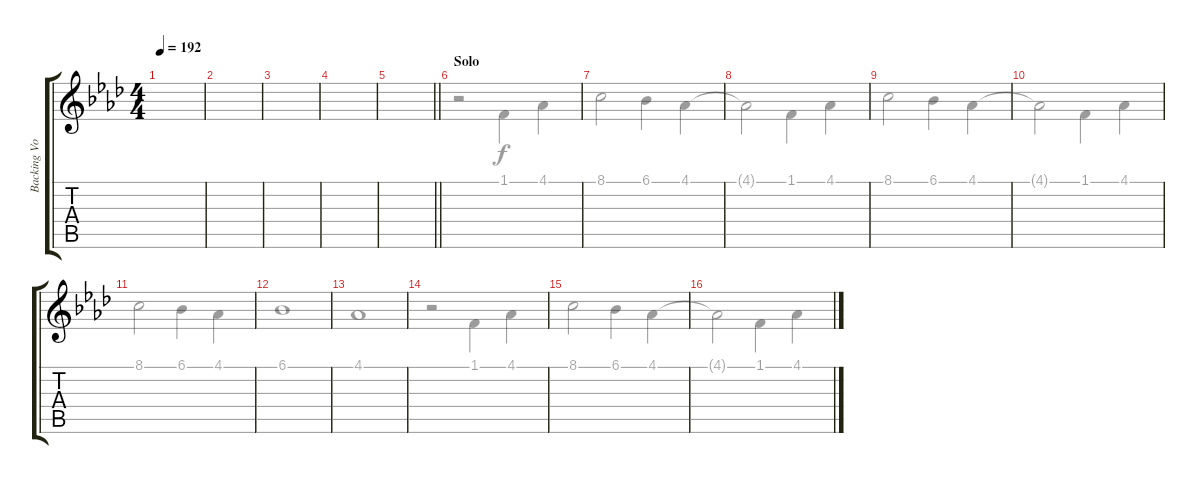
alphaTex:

\track ("Backing Vocals" "Backing Vo") {instrument lead2sawtooth}
\staff {score tabs}
\tuning (E4 B3 G3 D3 A2 E2) {hide}
\voice
\ts (4 4)
\tempo 192
\clef g2
\ks ab
|
|
|
|
\barLineRight lightlight
|
\section ("" "Solo")
|
|
|
|
|
|
|
|
|
|
\voice
\clef g2
\ks ab
|
|
|
|
\barLineRight lightlight
|
r.2 1.1.4 4.1.4 |
8.1.2 6.1.4 4.1.4 |
4.1{t}.2 1.1.4 4.1.4 |
8.1.2 6.1.4 4.1.4 |
4.1{t}.2 1.1.4 4.1.4 |
8.1.2 6.1.4 4.1.4 |
6.1.1 |
4.1.1 |
r.2 1.1.4 4.1.4 |
8.1.2 6.1.4 4.1.4 |
4.1{t}.2 1.1.4 4.1.4
